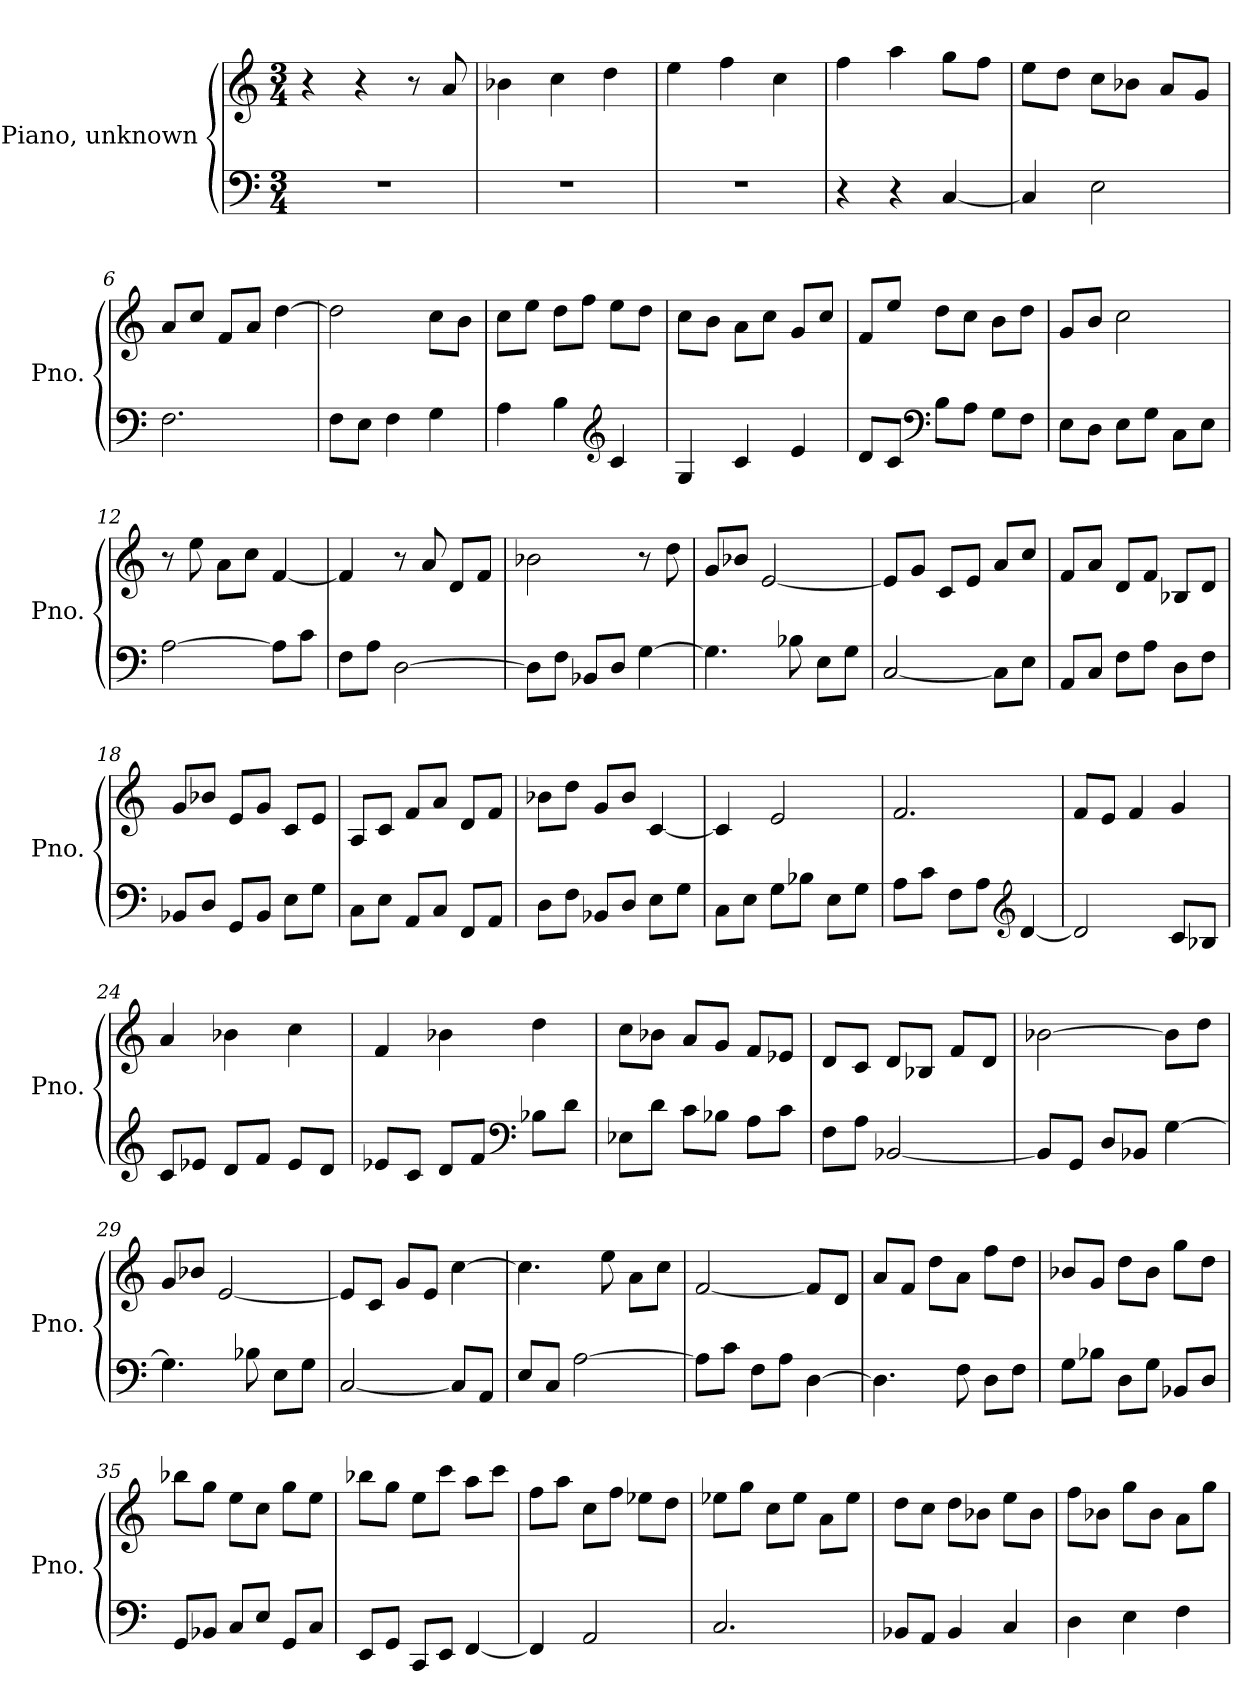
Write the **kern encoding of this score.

**kern	**kern
*part1	*part1
*staff2	*staff1
*I"Piano, unknown	*
*I'Pno.	*
*clefF4	*clefG2
*k[]	*k[]
*M3/4	*M3/4
*MM148	*MM148
=1	=1
2.r	4r
.	4r
.	8r
.	8a/
=2	=2
2.r	4b-X\
.	4cc\
.	4dd\
=3	=3
2.r	4ee\
.	4ff\
.	4cc\
=4	=4
4r	4ff\
4r	4aa\
[4C/	8gg\L
.	8ff\J
=5	=5
4C/]	8ee\L
.	8dd\J
2E\	8cc\L
.	8b-X\J
.	8a/L
.	8g/J
=6	=6
2.F\	8a/L
.	8cc/J
.	8f/L
.	8a/J
.	[4dd\
=7	=7
8F\L	2dd\]
8E\J	.
4F\	.
4G\	8cc\L
.	8b\J
!!LO:LB:g=z
=8	=8
4A\	8cc\L
.	8ee\J
4B\	8dd\L
.	8ff\J
*clefG2	*
4c/	8ee\L
.	8dd\J
=9	=9
4G/	8cc\L
.	8b\J
4c/	8a\L
.	8cc\J
4e/	8g/L
.	8cc/J
=10	=10
8d/L	8f/L
8c/J	8ee/J
*clefF4	*
8B\L	8dd\L
8A\J	8cc\J
8G\L	8b\L
8F\J	8dd\J
=11	=11
8E\L	8g/L
8D\J	8b/J
8E\L	2cc\
8G\J	.
8C\L	.
8E\J	.
=12	=12
[2A\	8r
.	8ee\
.	8a\L
.	8cc\J
8A\L]	[4f/
8c\J	.
=13	=13
8F\L	4f/]
8A\J	.
[2D\	8r
.	8a/
.	8d/L
.	8f/J
!!LO:LB:g=z
=14	=14
8D\L]	2b-X\
8F\J	.
8BB-X/L	.
8D/J	.
[4G\	8r
.	8dd\
=15	=15
4.G\]	8g/L
.	8b-X/J
.	[2e/
8B-X\	.
8E\L	.
8G\J	.
=16	=16
[2C/	8e/L]
.	8g/J
.	8c/L
.	8e/J
8C\L]	8a/L
8E\J	8cc/J
=17	=17
8AA/L	8f/L
8C/J	8a/J
8F\L	8d/L
8A\J	8f/J
8D\L	8B-X/L
8F\J	8d/J
=18	=18
8BB-X/L	8g/L
8D/J	8b-X/J
8GG/L	8e/L
8BB-/J	8g/J
8E\L	8c/L
8G\J	8e/J
=19	=19
8C\L	8A/L
8E\J	8c/J
8AA/L	8f/L
8C/J	8a/J
8FF/L	8d/L
8AA/J	8f/J
!!LO:LB:g=z
=20	=20
8D\L	8b-X\L
8F\J	8dd\J
8BB-X/L	8g/L
8D/J	8b-/J
8E\L	[4c/
8G\J	.
=21	=21
8C\L	4c/]
8E\J	.
8G\L	2e/
8B-X\J	.
8E\L	.
8G\J	.
=22	=22
8A\L	2.f/
8c\J	.
8F\L	.
8A\J	.
*clefG2	*
[4d/	.
=23	=23
2d/]	8f/L
.	8e/J
.	4f/
8c/L	4g/
8B-X/J	.
=24	=24
8c/L	4a/
8e-X/J	.
8d/L	4b-X\
8f/J	.
8e-/L	4cc\
8d/J	.
!!LO:LB:g=z
=25	=25
8e-X/L	4f/
8c/J	.
8d/L	4b-X\
8f/J	.
*clefF4	*
8B-X\L	4dd\
8d\J	.
=26	=26
8E-X\L	8cc\L
8d\J	8b-X\J
8c\L	8a/L
8B-X\J	8g/J
8A\L	8f/L
8c\J	8e-X/J
=27	=27
8F\L	8d/L
8A\J	8c/J
[2BB-X/	8d/L
.	8B-X/J
.	8f/L
.	8d/J
=28	=28
8BB-/L]	[2b-X\
8GG/J	.
8D/L	.
8BB-X/J	.
[4G\	8b-\L]
.	8dd\J
=29	=29
4.G\]	8g/L
.	8b-X/J
.	[2e/
8B-X\	.
8E\L	.
8G\J	.
!!LO:LB:g=z
=30	=30
[2C/	8e/L]
.	8c/J
.	8g/L
.	8e/J
8C/L]	[4cc\
8AA/J	.
=31	=31
8E/L	4.cc\]
8C/J	.
[2A\	.
.	8ee\
.	8a\L
.	8cc\J
=32	=32
8A\L]	[2f/
8c\J	.
8F\L	.
8A\J	.
[4D\	8f/L]
.	8d/J
=33	=33
4.D\]	8a/L
.	8f/J
.	8dd\L
8F\	8a\J
8D\L	8ff\L
8F\J	8dd\J
=34	=34
8G\L	8b-X/L
8B-X\J	8g/J
8D\L	8dd\L
8G\J	8b-\J
8BB-X/L	8gg\L
8D/J	8dd\J
=35	=35
8GG/L	8bb-X\L
8BB-X/J	8gg\J
8C/L	8ee\L
8E/J	8cc\J
8GG/L	8gg\L
8C/J	8ee\J
!!LO:PB:g=z
=36	=36
8EE/L	8bb-X\L
8GG/J	8gg\J
8CC/L	8ee\L
8EE/J	8ccc\J
[4FF/	8aa\L
.	8ccc\J
=37	=37
4FF/]	8ff\L
.	8aa\J
2AA/	8cc\L
.	8ff\J
.	8ee-X\L
.	8dd\J
=38	=38
2.C/	8ee-X\L
.	8gg\J
.	8cc\L
.	8ee-\J
.	8a\L
.	8ee-\J
=39	=39
8BB-X/L	8dd\L
8AA/J	8cc\J
4BB-/	8dd\L
.	8b-X\J
4C/	8ee\L
.	8b-\J
=40	=40
4D\	8ff\L
.	8b-X\J
4E\	8gg\L
.	8b-\J
4F\	8a\L
.	8gg\J
=	=
*-	*-
